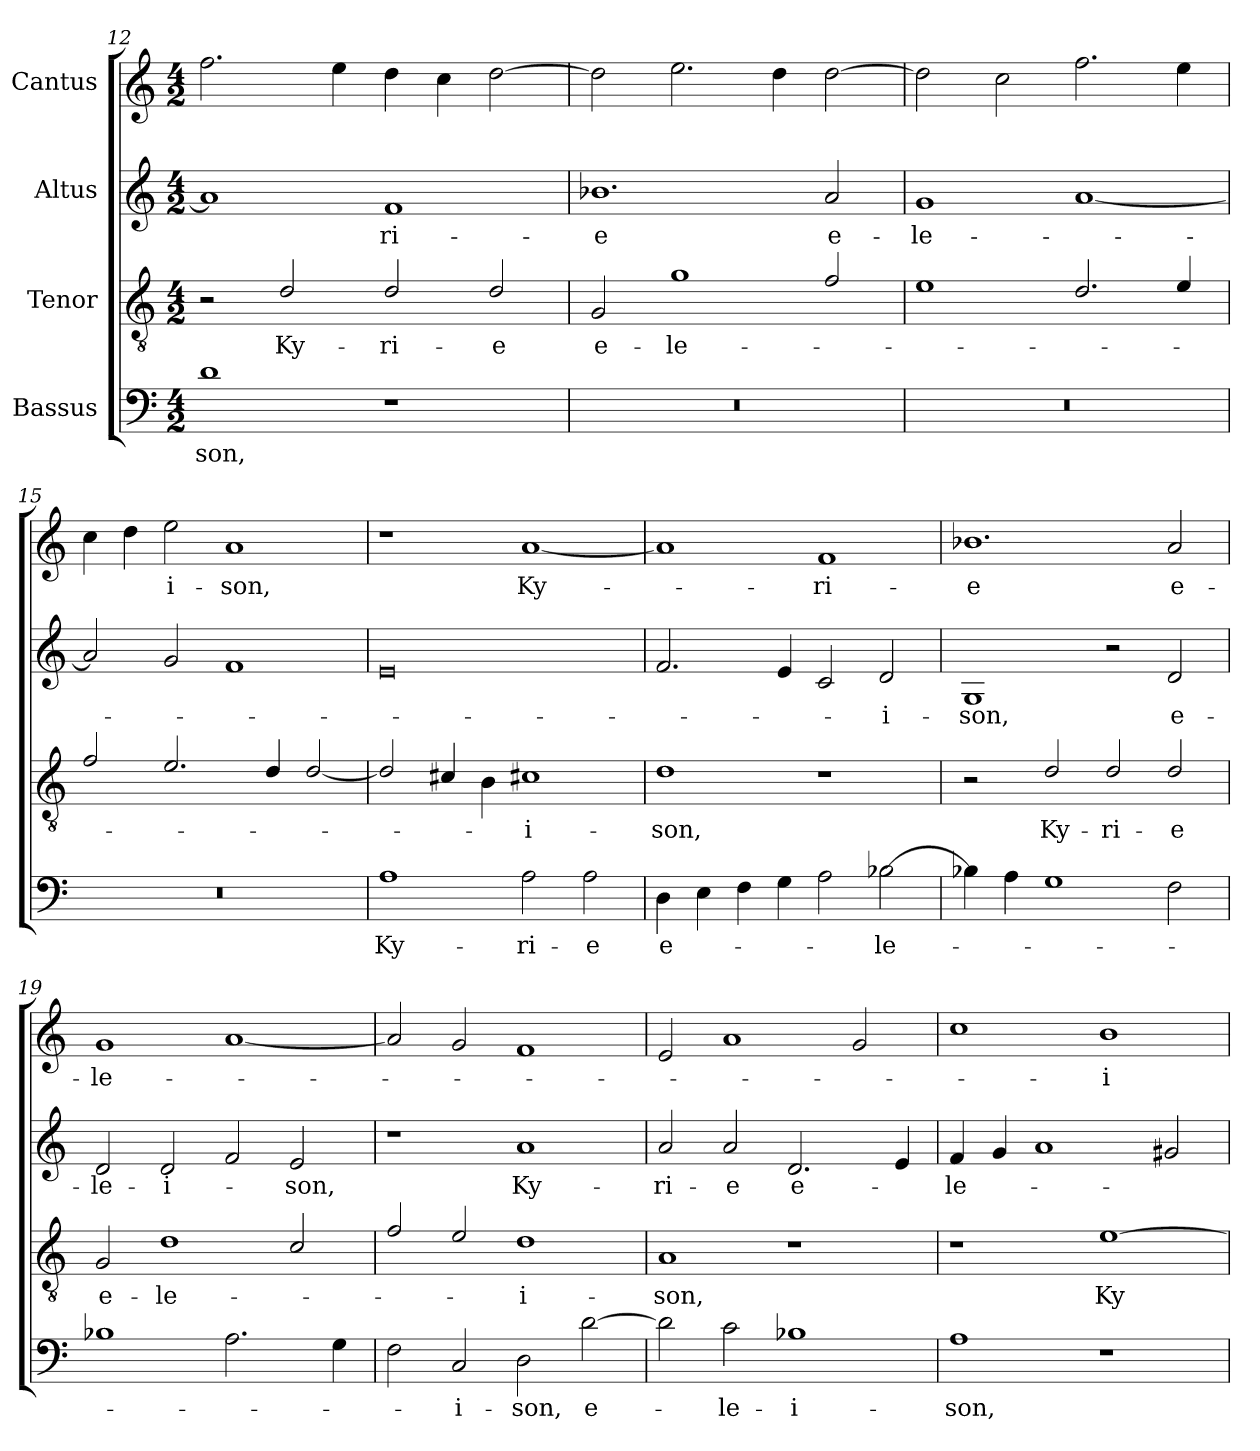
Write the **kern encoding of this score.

**kern	**text	**kern	**text	**kern	**text	**kern	**text
*part4	*part4	*part3	*part3	*part2	*part2	*part1	*part1
*staff4	*staff4	*staff3	*staff3	*staff2	*staff2	*staff1	*staff1
*I"Bassus	*	*I"Tenor	*	*I"Altus	*	*I"Cantus	*
*clefF4	*	*clefGv2	*	*clefG2	*	*clefG2	*
*k[]	*	*k[]	*	*k[]	*	*k[]	*
*M4/2	*	*M4/2	*	*M4/2	*	*M4/2	*
=12	=12	=12	=12	=12	=12	=12	=12
1d\	-son,	2r	.	1a/]	.	2.ff\	.
.	.	2d/	Ky-	.	.	.	.
.	.	.	.	.	.	4ee\	.
1r	.	2d/	-ri-	1f/	-ri-	4dd\	.
.	.	.	.	.	.	4cc\	.
.	.	2d/	-e	.	.	[2dd\	.
=13	=13	=13	=13	=13	=13	=13	=13
0r	.	2G/	e-	1.b-X\	-e	2dd\]	.
.	.	1g/	-le-	.	.	2.ee\	.
.	.	.	.	.	.	4dd\	.
.	.	2f/	.	2a/	e-	[2dd\	.
=14	=14	=14	=14	=14	=14	=14	=14
0r	.	1e\	.	1g/	-le-	2dd\]	.
.	.	.	.	.	.	2cc\	.
.	.	2.d/	.	[1a/	.	2.ff\	.
.	.	4e/	.	.	.	4ee\	.
=15	=15	=15	=15	=15	=15	=15	=15
0r	.	2f/	.	2a/]	.	4cc\	.
.	.	.	.	.	.	4dd\	.
.	.	2.e/	.	2g/	.	2ee\	-i-
.	.	.	.	1f/	.	1a/	-son,
.	.	4d/	.	.	.	.	.
.	.	[2d/	.	.	.	.	.
=16	=16	=16	=16	=16	=16	=16	=16
1A\	Ky-	2d/]	.	0e/	.	1r	.
.	.	4c#X/	.	.	.	.	.
.	.	4B\	.	.	.	.	.
2A\	-ri-	1c#X\	-i-	.	.	[1a/	Ky-
2A\	-e	.	.	.	.	.	.
=17	=17	=17	=17	=17	=17	=17	=17
4D\	e-	1d\	-son,	2.f/	.	1a/]	.
4E\	.	.	.	.	.	.	.
4F\	.	.	.	.	.	.	.
4G\	.	.	.	4e/	.	.	.
2A\	.	1r	.	2c/	.	1f/	-ri-
[2B-X\	-le-	.	.	2d/	-i-	.	.
=18	=18	=18	=18	=18	=18	=18	=18
4B-X\]	.	2r	.	1G/	-son,	1.b-X\	-e
4A\	.	.	.	.	.	.	.
1G\	.	2d/	Ky-	.	.	.	.
.	.	2d/	-ri-	2r	.	.	.
2F\	.	2d/	-e	2d/	e-	2a/	e-
=19	=19	=19	=19	=19	=19	=19	=19
1B-X\	.	2G/	e-	2d/	-le-	1g/	-le-
.	.	1d\	-le-	2d/	-i-	.	.
2.A\	.	.	.	2f/	.	[1a/	.
.	.	2c/	.	2e/	-son,	.	.
4G\	.	.	.	.	.	.	.
=20	=20	=20	=20	=20	=20	=20	=20
2F\	.	2f/	.	1r	.	2a/]	.
2C/	-i-	2e/	.	.	.	2g/	.
2D\	-son,	1d\	-i-	1a/	Ky-	1f/	.
[2d\	e-	.	.	.	.	.	.
=21	=21	=21	=21	=21	=21	=21	=21
2d\]	.	1A/	-son,	2a/	-ri-	2e/	.
2c\	-le-	.	.	2a/	-e	1a/	.
1B-X\	-i-	1r	.	2.d/	e-	.	.
.	.	.	.	.	.	2g/	.
.	.	.	.	4e/	.	.	.
=22	=22	=22	=22	=22	=22	=22	=22
1A\	-son,	1r	.	4f/	-le-	1cc\	.
.	.	.	.	4g/	.	.	.
.	.	.	.	1a/	.	.	.
1r	.	[1e\	Ky-	.	.	1b\	-i-
.	.	.	.	2g#X/	.	.	.
=	=	=	=	=	=	=	=
*-	*-	*-	*-	*-	*-	*-	*-
